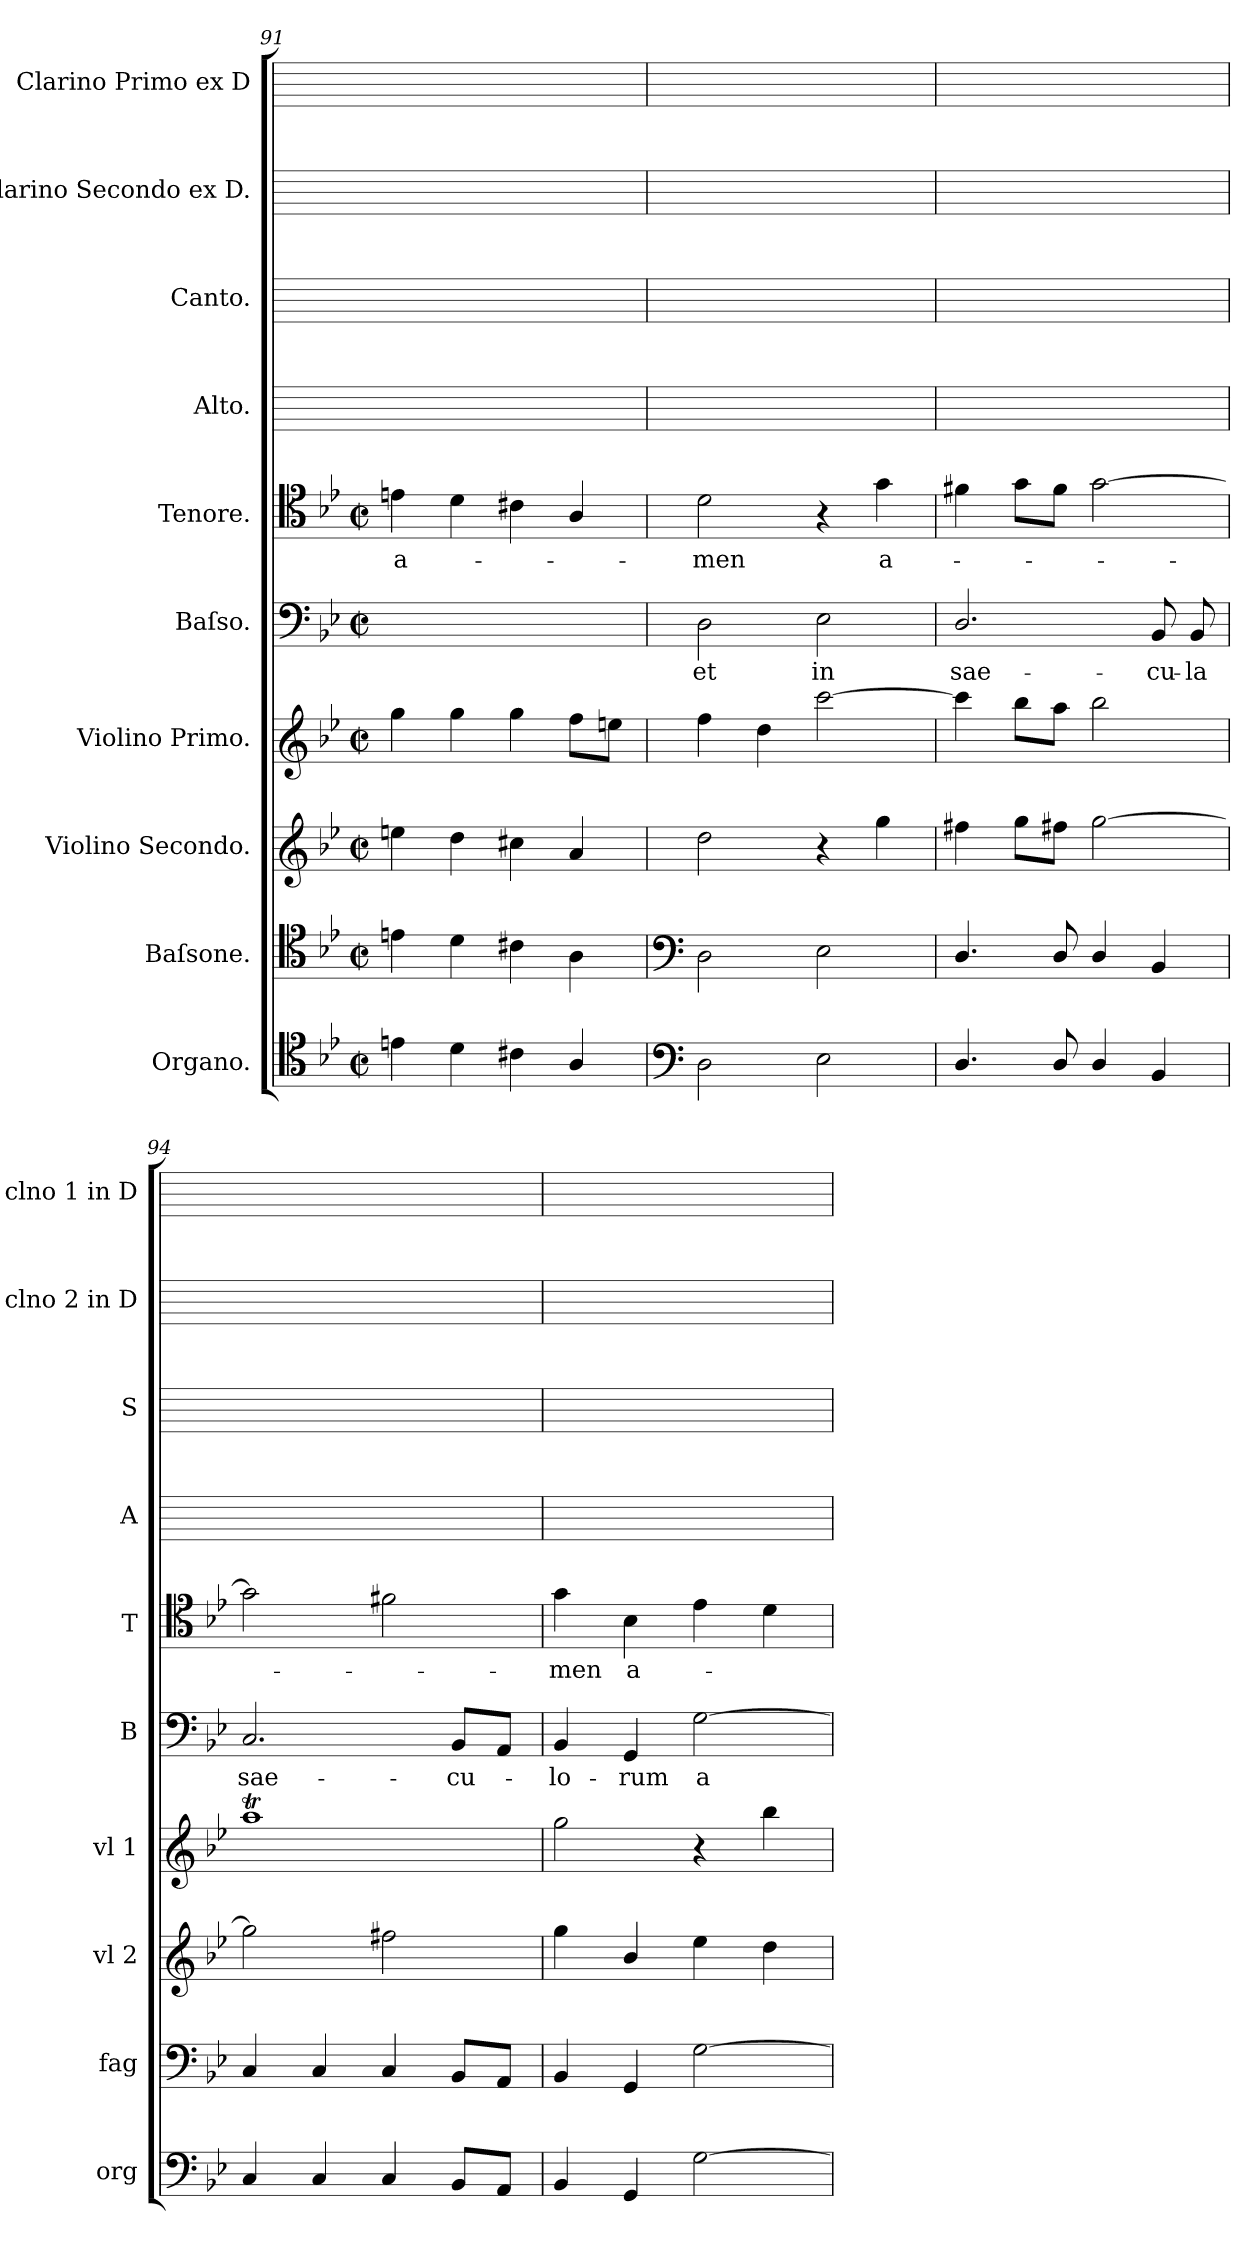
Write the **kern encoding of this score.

**kern	**kern	**kern	**kern	**kern	**text	**kern	**text	**kern	**kern	**kern	**kern
*part10	*part9	*part8	*part7	*part6	*part6	*part5	*part5	*part4	*part3	*part2	*part1
*staff10	*staff9	*staff8	*staff7	*staff6	*staff6	*staff5	*staff5	*staff4	*staff3	*staff2	*staff1
*I"Organo.	*I"Baſsone.	*I"Violino Secondo.	*I"Violino Primo.	*I"Baſso.	*	*I"Tenore.	*	*I"Alto.	*I"Canto.	*I"Clarino Secondo ex D.	*I"Clarino Primo ex D
*I'org	*I'fag	*I'vl 2	*I'vl 1	*I'B	*	*I'T	*	*I'A	*I'S	*I'clno 2 in D	*I'clno 1 in D
*clefC4	*clefC4	*clefG2	*clefG2	*clefF4	*	*clefC4	*	*	*	*	*
*k[b-e-]	*k[b-e-]	*k[b-e-]	*k[b-e-]	*k[b-e-]	*	*k[b-e-]	*	*	*	*	*
*g:	*g:	*g:	*g:	*g:	*	*g:	*	*	*	*	*
*M2/2	*M2/2	*M2/2	*M2/2	*M2/2	*	*M2/2	*	*	*	*	*
*met(c|)	*met(c|)	*met(c|)	*met(c|)	*met(c|)	*	*met(c|)	*	*	*	*	*
=91	=91	=91	=91	=91	=91	=91	=91	=91	=91	=91	=91
4en\	4en\	4een\	4gg\	1ryy	.	4en\	a-	1ryy	1ryy	1ryy	1ryy
4d\	4d\	4dd\	4gg\	.	.	4d\	.	.	.	.	.
4c#X\	4c#X\	4cc#X\	4gg\	.	.	4c#X\	.	.	.	.	.
4A/	4A\	4a/	8ff\L	.	.	4A/	.	.	.	.	.
.	.	.	8een\J	.	.	.	.	.	.	.	.
=92	=92	=92	=92	=92	=92	=92	=92	=92	=92	=92	=92
*clefF4	*clefF4	*	*	*	*	*	*	*	*	*	*
2D\	2D\	2dd\	4ff\	2D\	et	2d\	-men	1ryy	1ryy	1ryy	1ryy
.	.	.	4dd\	.	.	.	.	.	.	.	.
2E-\	2E-\	4r	[2ccc\	2E-\	in	4r	.	.	.	.	.
.	.	4gg\	.	.	.	4g\	a-	.	.	.	.
=93	=93	=93	=93	=93	=93	=93	=93	=93	=93	=93	=93
4.D/	4.D/	4ff#X\	4ccc\]	2.D/	sae-	4f#X\	.	1ryy	1ryy	1ryy	1ryy
.	.	8gg\L	8bb-\L	.	.	8g\L	.	.	.	.	.
8D/	8D/	8ff#X\J	8aa\J	.	.	8f#\J	.	.	.	.	.
4D/	4D/	[2gg\	2bb-\	.	.	[2g\	.	.	.	.	.
4BB-/	4BB-/	.	.	8BB-/	-cu-	.	.	.	.	.	.
.	.	.	.	8BB-/	-la	.	.	.	.	.	.
=94	=94	=94	=94	=94	=94	=94	=94	=94	=94	=94	=94
4C/	4C/	2gg\]	1aat	2.C/	sae-	2g\]	.	1ryy	1ryy	1ryy	1ryy
4C/	4C/	.	.	.	.	.	.	.	.	.	.
4C/	4C/	2ff#X\	.	.	.	2f#X\	.	.	.	.	.
8BB-/L	8BB-/L	.	.	8BB-/L	-cu-	.	.	.	.	.	.
8AA/J	8AA/J	.	.	8AA/J	.	.	.	.	.	.	.
=95	=95	=95	=95	=95	=95	=95	=95	=95	=95	=95	=95
4BB-/	4BB-/	4gg\	2gg\	4BB-/	-lo-	4g\	-men	1ryy	1ryy	1ryy	1ryy
4GG/	4GG/	4b-/	.	4GG/	-rum	4B-\	a-	.	.	.	.
[2G\	[2G\	4ee-\	4r	[2G\	a-	4e-\	.	.	.	.	.
.	.	4dd\	4bb-\	.	.	4d\	.	.	.	.	.
=	=	=	=	=	=	=	=	=	=	=	=
*-	*-	*-	*-	*-	*-	*-	*-	*-	*-	*-	*-
